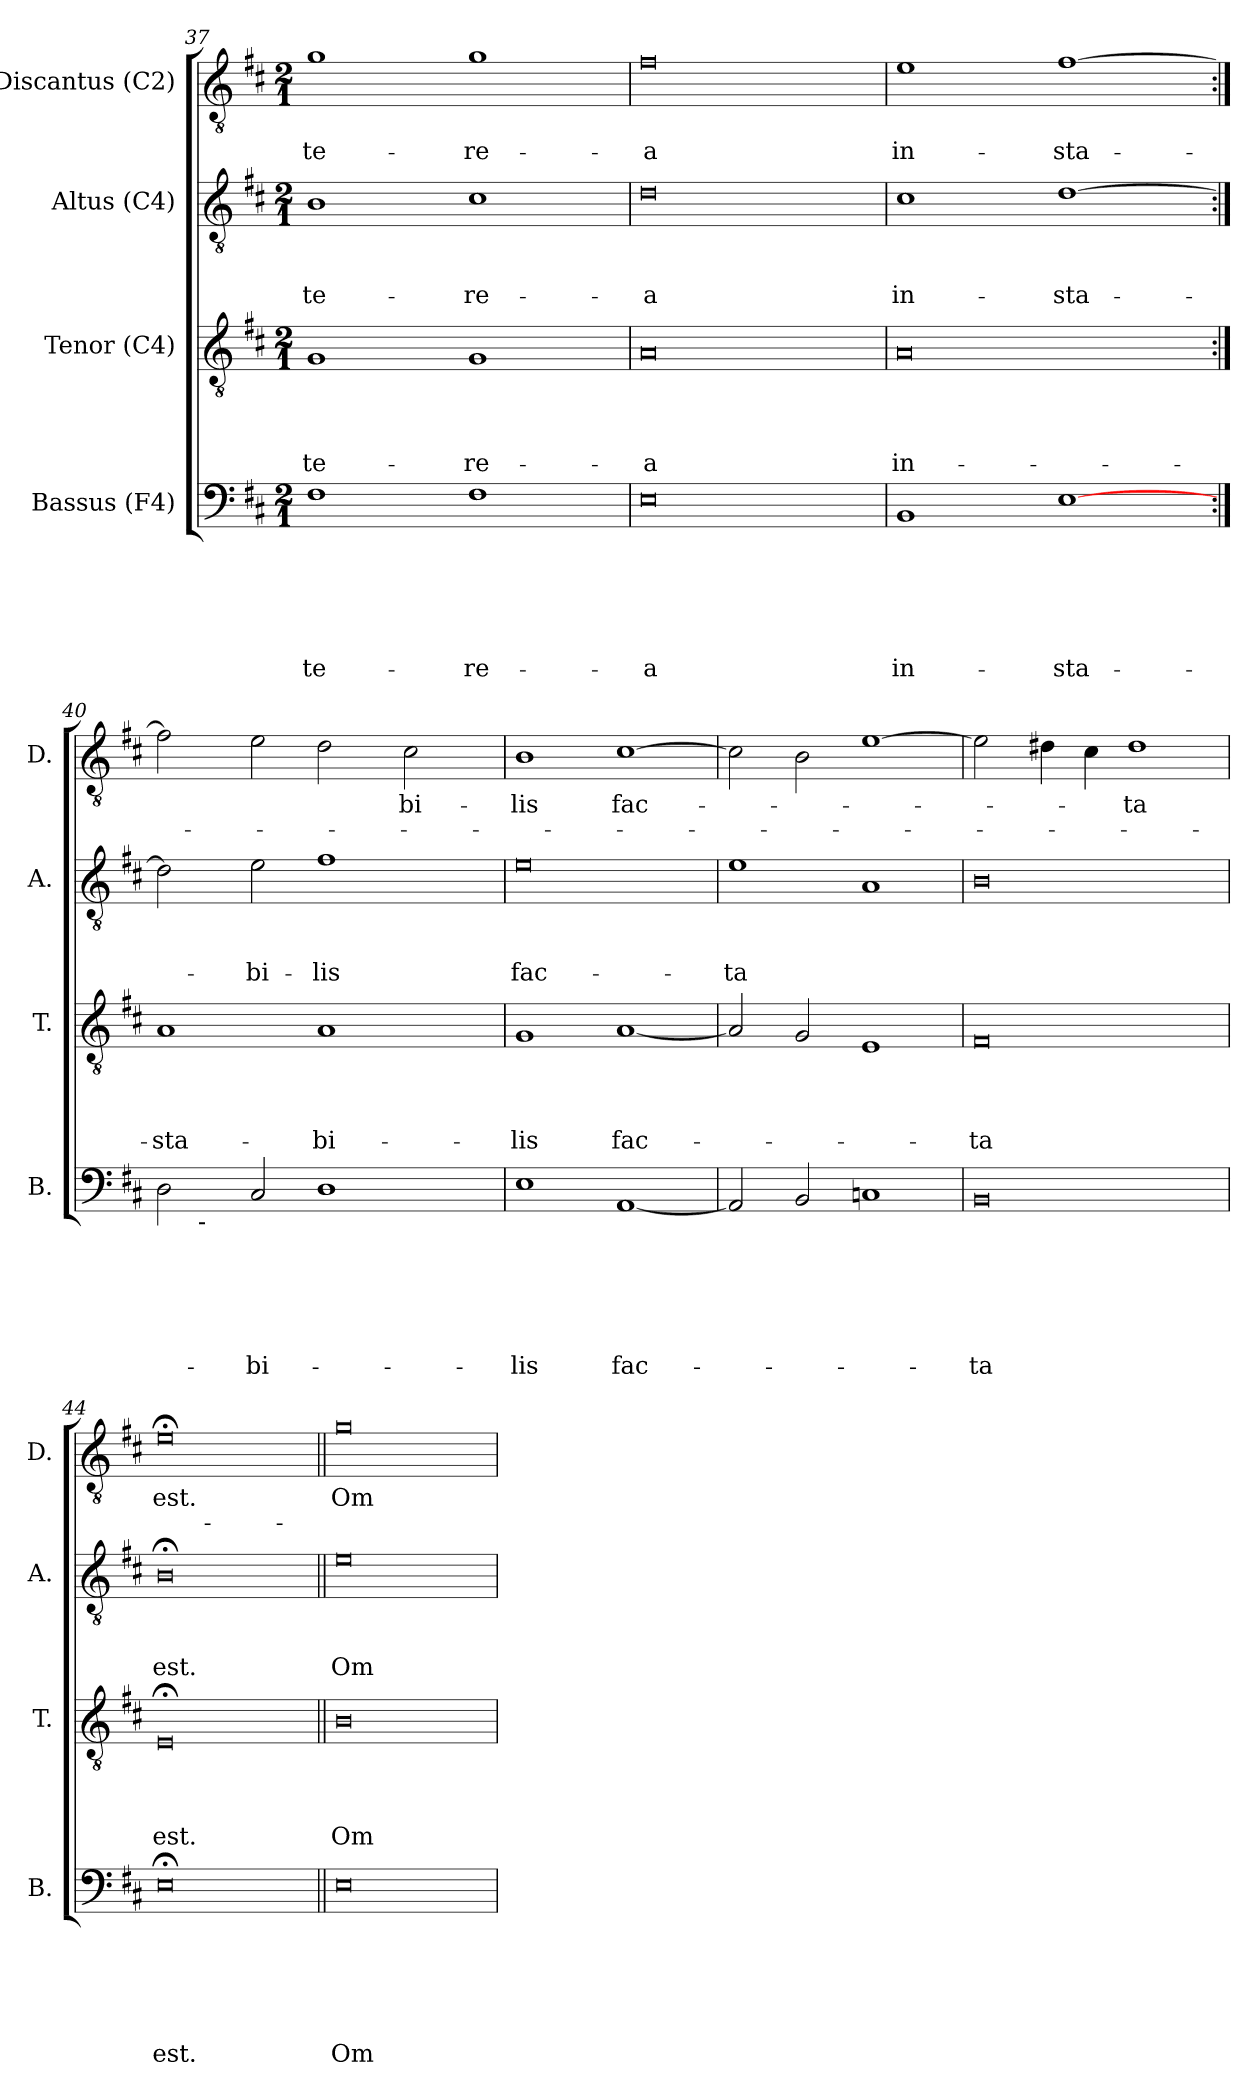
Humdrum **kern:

**kern	**text	**text	**text	**text	**text	**text	**kern	**text	**text	**text	**text	**kern	**text	**text	**text	**kern	**text	**text
*part4	*part4	*part4	*part4	*part4	*part4	*part4	*part3	*part3	*part3	*part3	*part3	*part2	*part2	*part2	*part2	*part1	*part1	*part1
*staff4	*staff4	*staff4	*staff4	*staff4	*staff4	*staff4	*staff3	*staff3	*staff3	*staff3	*staff3	*staff2	*staff2	*staff2	*staff2	*staff1	*staff1	*staff1
*I"Bassus (F4)	*	*	*	*	*	*	*I"Tenor (C4)	*	*	*	*	*I"Altus (C4)	*	*	*	*I"Discantus (C2)	*	*
*I'B.	*	*	*	*	*	*	*I'T.	*	*	*	*	*I'A.	*	*	*	*I'D.	*	*
*clefF4	*	*	*	*	*	*	*clefGv2	*	*	*	*	*clefGv2	*	*	*	*clefGv2	*	*
*k[f#c#]	*	*	*	*	*	*	*k[f#c#]	*	*	*	*	*k[f#c#]	*	*	*	*k[f#c#]	*	*
*D:	*	*	*	*	*	*	*D:	*	*	*	*	*D:	*	*	*	*D:	*	*
*M2/1	*	*	*	*	*	*	*M2/1	*	*	*	*	*M2/1	*	*	*	*M2/1	*	*
=37	=37	=37	=37	=37	=37	=37	=37	=37	=37	=37	=37	=37	=37	=37	=37	=37	=37	=37
!	!	!	!	!	!	!LO:LY:b	!	!	!	!	!LO:LY:b	!	!	!	!LO:LY:b	!	!	!LO:LY:b
1F#	.	.	.	.	.	-te-	1G	.	.	.	-te-	1B	.	.	-te-	1g	.	-te-
!	!	!	!	!	!	!LO:LY:b	!	!	!	!	!LO:LY:b	!	!	!	!LO:LY:b	!	!	!LO:LY:b
1F#	.	.	.	.	.	-re-	1G	.	.	.	-re-	1c#	.	.	-re-	1g	.	-re-
=38	=38	=38	=38	=38	=38	=38	=38	=38	=38	=38	=38	=38	=38	=38	=38	=38	=38	=38
!	!	!	!	!	!	!LO:LY:b:rj	!	!	!	!	!LO:LY:b:rj	!	!	!	!LO:LY:b:rj	!	!	!LO:LY:b:rj
0E	.	.	.	.	.	-a	0A	.	.	.	-a	0d	.	.	-a	0f#	.	-a
=39	=39	=39	=39	=39	=39	=39	=39	=39	=39	=39	=39	=39	=39	=39	=39	=39	=39	=39
!	!	!	!	!	!	!LO:LY:b	!	!	!	!	!LO:LY:b:rj	!	!	!	!LO:LY:b	!	!	!LO:LY:b
1BB	.	.	.	.	.	in-	0A	.	.	.	in-	1c#	.	.	in-	1e	.	in-
!	!	!	!	!	!	!LO:LY:b	!	!	!	!	!	!	!	!	!LO:LY:b	!	!	!LO:LY:b
[>1E	.	.	.	.	.	-sta-	.	.	.	.	.	[>1d	.	.	-sta-	[>1f#	.	-sta-
!!LO:PB:g=z
=40:|!	=40:|!	=40:|!	=40:|!	=40:|!	=40:|!	=40:|!	=40:|!	=40:|!	=40:|!	=40:|!	=40:|!	=40:|!	=40:|!	=40:|!	=40:|!	=40:|!	=40:|!	=40:|!
!	!	!	!	!	!	!	!	!	!	!	!LO:LY:b	!	!	!	!	!	!	!
*^	*	*	*	*	*	*	*	*	*	*	*	*	*	*	*	*	*	*
2D\	8ryy	.	.	.	.	.	.	1A	.	.	.	-sta-	2d\]	.	.	.	2f#\]	.	.
.	32ryy	.	.	.	.	.	.	.	.	.	.	.	.	.	.	.	.	.	.
!	!LO:TX:b:t=-	!	!	!	!	!	!	!	!	!	!	!	!	!	!	!	!	!	!
.	1ryy	.	.	.	.	.	.	.	.	.	.	.	.	.	.	.	.	.	.
!	!	!	!	!	!	!	!LO:LY:b	!	!	!	!	!	!	!	!	!LO:LY:b	!	!	!
2C#/	.	.	.	.	.	.	-bi-	.	.	.	.	.	2e\	.	.	-bi-	2e\	.	.
!	!	!	!	!	!	!	!	!	!	!	!	!LO:LY:b	!	!	!	!LO:LY:b	!	!	!
1D	.	.	.	.	.	.	.	1A	.	.	.	-bi-	1f#	.	.	-lis	2d\	.	.
.	2ryy	.	.	.	.	.	.	.	.	.	.	.	.	.	.	.	.	.	.
!	!	!	!	!	!	!	!	!	!	!	!	!	!	!	!	!	!	!LO:LY:b	!
.	.	.	.	.	.	.	.	.	.	.	.	.	.	.	.	.	2c#\	-bi-	.
.	4ryy	.	.	.	.	.	.	.	.	.	.	.	.	.	.	.	.	.	.
.	16.ryy	.	.	.	.	.	.	.	.	.	.	.	.	.	.	.	.	.	.
=41	=41	=41	=41	=41	=41	=41	=41	=41	=41	=41	=41	=41	=41	=41	=41	=41	=41	=41	=41
!	!	!	!	!	!	!	!LO:LY:b	!	!	!	!	!LO:LY:b	!	!	!	!LO:LY:b:rj	!	!LO:LY:b	!
*v	*v	*	*	*	*	*	*	*	*	*	*	*	*	*	*	*	*	*	*
1E	.	.	.	.	.	-lis	1G	.	.	.	-lis	0e	.	.	fac-	1B	-lis	.
!	!	!	!	!	!	!LO:LY:b	!	!	!	!	!LO:LY:b	!	!	!	!	!	!LO:LY:b	!
[<1AA	.	.	.	.	.	fac-	[<1A	.	.	.	fac-	.	.	.	.	[>1c#	fac-	.
=42	=42	=42	=42	=42	=42	=42	=42	=42	=42	=42	=42	=42	=42	=42	=42	=42	=42	=42
!	!	!	!	!	!	!	!	!	!	!	!	!	!	!	!LO:LY:b	!	!	!
2AA/]	.	.	.	.	.	.	2A/]	.	.	.	.	1e	.	.	-ta	2c#\]	.	.
2BB/	.	.	.	.	.	.	2G/	.	.	.	.	.	.	.	.	2B\	.	.
1Cn	.	.	.	.	.	.	1E	.	.	.	.	1A	.	.	.	[>1e	.	.
=43	=43	=43	=43	=43	=43	=43	=43	=43	=43	=43	=43	=43	=43	=43	=43	=43	=43	=43
!	!	!	!	!	!	!LO:LY:b:rj	!	!	!	!	!LO:LY:b:rj	!	!	!	!	!	!	!
0BB	.	.	.	.	.	-ta	0F#	.	.	.	-ta	0B	.	.	.	2e\]	.	.
.	.	.	.	.	.	.	.	.	.	.	.	.	.	.	.	4d#\	.	.
.	.	.	.	.	.	.	.	.	.	.	.	.	.	.	.	4c#\	.	.
!	!	!	!	!	!	!	!	!	!	!	!	!	!	!	!	!	!LO:LY:b	!
.	.	.	.	.	.	.	.	.	.	.	.	.	.	.	.	1d#	-ta	.
=44	=44	=44	=44	=44	=44	=44	=44	=44	=44	=44	=44	=44	=44	=44	=44	=44	=44	=44
!	!	!	!	!	!	!LO:LY:b	!	!	!	!	!LO:LY:b	!	!	!	!LO:LY:b	!	!LO:LY:b	!
0E;<	.	.	.	.	.	est.	0E;	.	.	.	est.	0B;<	.	.	est.	0e;<	est.	.
=45||	=45||	=45||	=45||	=45||	=45||	=45||	=45||	=45||	=45||	=45||	=45||	=45||	=45||	=45||	=45||	=45||	=45||	=45||
!	!	!	!	!	!	!LO:LY:b	!	!	!	!	!LO:LY:b	!	!	!	!LO:LY:b	!	!LO:LY:b	!
0E	.	.	.	.	.	Om-	0B	.	.	.	Om-	0e	.	.	Om-	0g	Om-	.
=	=	=	=	=	=	=	=	=	=	=	=	=	=	=	=	=	=	=
*-	*-	*-	*-	*-	*-	*-	*-	*-	*-	*-	*-	*-	*-	*-	*-	*-	*-	*-
